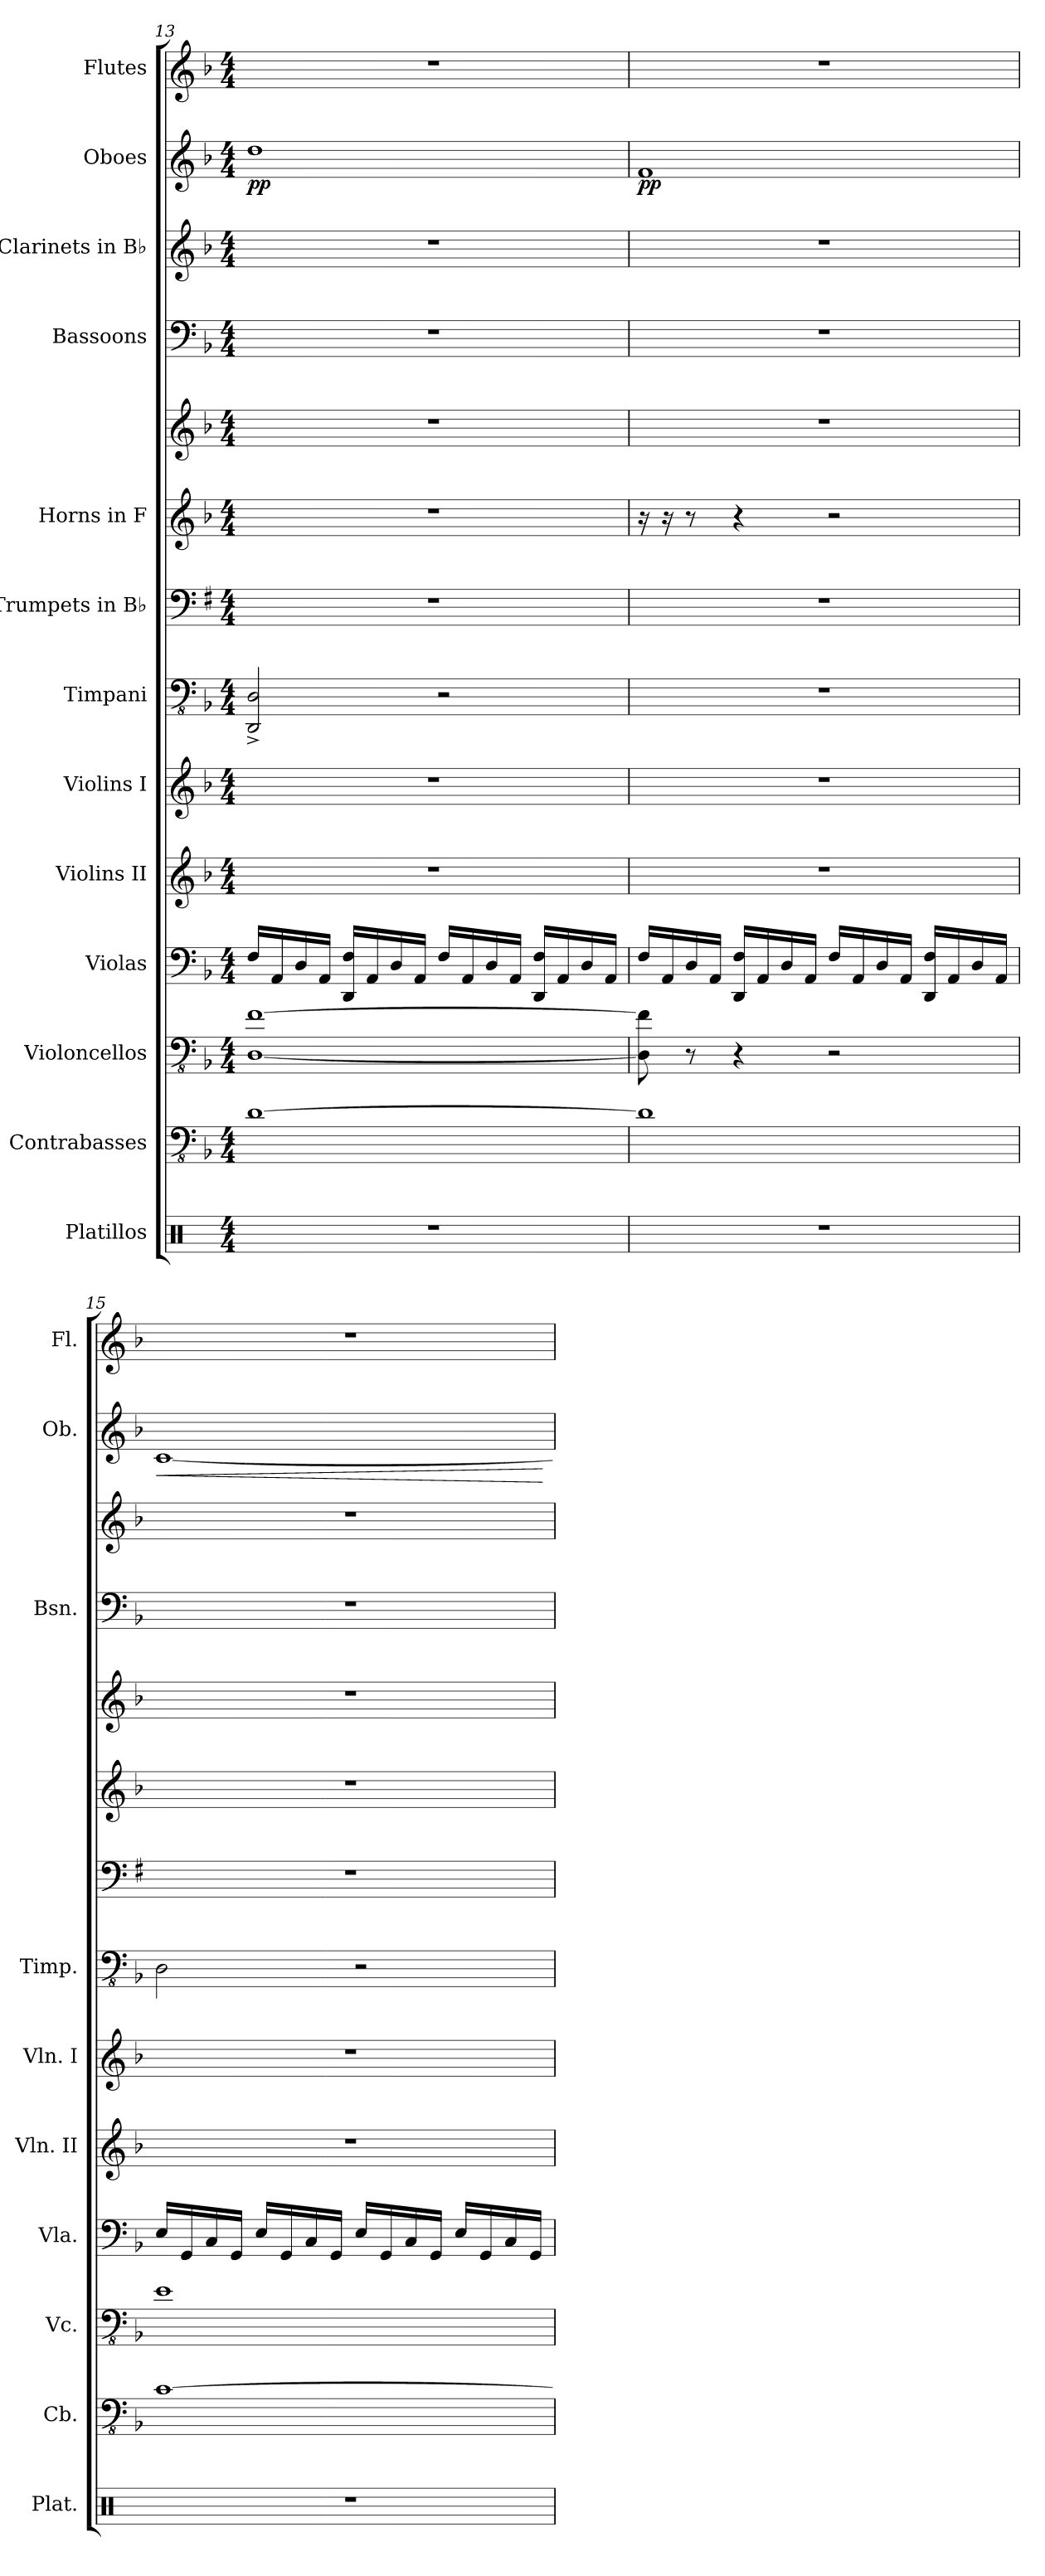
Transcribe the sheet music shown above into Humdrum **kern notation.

**kern	**kern	**kern	**kern	**kern	**kern	**kern	**kern	**kern	**kern	**kern	**kern	**kern	**dynam	**kern
*part13	*part12	*part11	*part10	*part9	*part8	*part7	*part6	*part5	*part5	*part4	*part3	*part2	*part2	*part1
*staff14	*staff13	*staff12	*staff11	*staff10	*staff9	*staff8	*staff7	*staff6	*staff5	*staff4	*staff3	*staff2	*staff2	*staff1
*I"Platillos	*I"Contrabasses	*I"Violoncellos	*I"Violas	*I"Violins II	*I"Violins I	*I"Timpani	*I"Trumpets in B♭	*I"Horns in F	*	*I"Bassoons	*I"Clarinets in B♭	*I"Oboes	*	*I"Flutes
*I'Plat.	*I'Cb.	*I'Vc.	*I'Vla.	*I'Vln. II	*I'Vln. I	*I'Timp.	*	*	*	*I'Bsn.	*	*I'Ob.	*	*I'Fl.
!!LO:PB:g=z
*clefX	*clefFv4	*clefFv4	*clefF4	*clefG2	*clefG2	*clefFv4	*clefF4	*clefG2	*clefG2	*clefF4	*clefG2	*clefG2	*	*clefG2
*	*ITrd7c12	*	*	*	*	*	*ITrd1c2	*ITrd4c7	*ITrd4c7	*	*ITrd1c2	*	*	*
*k[]	*k[b-]	*k[b-]	*k[b-]	*k[b-]	*k[b-]	*k[b-]	*k[b-]	*k[b-e-]	*k[b-e-]	*k[b-]	*k[b-e-a-]	*k[b-]	*	*k[b-]
*M4/4	*M4/4	*M4/4	*M4/4	*M4/4	*M4/4	*M4/4	*M4/4	*M4/4	*M4/4	*M4/4	*M4/4	*M4/4	*	*M4/4
=13	=13	=13	=13	=13	=13	=13	=13	=13	=13	=13	=13	=13	=13	=13
!	!	!	!	!	!	!	!	!	!	!	!	!	!LO:DY:b	!
1r	[1DD	[1DD [1F	16F/LL	1r	1r	2DDD/^ 2DD/^	1r	1r	1r	1r	1r	1dd	pp	1r
.	.	.	16AA/	.	.	.	.	.	.	.	.	.	.	.
.	.	.	16D/	.	.	.	.	.	.	.	.	.	.	.
.	.	.	16AA/JJ	.	.	.	.	.	.	.	.	.	.	.
.	.	.	16DD/ 16F/LL	.	.	.	.	.	.	.	.	.	.	.
.	.	.	16AA/	.	.	.	.	.	.	.	.	.	.	.
.	.	.	16D/	.	.	.	.	.	.	.	.	.	.	.
.	.	.	16AA/JJ	.	.	.	.	.	.	.	.	.	.	.
.	.	.	16F/LL	.	.	2r	.	.	.	.	.	.	.	.
.	.	.	16AA/	.	.	.	.	.	.	.	.	.	.	.
.	.	.	16D/	.	.	.	.	.	.	.	.	.	.	.
.	.	.	16AA/JJ	.	.	.	.	.	.	.	.	.	.	.
.	.	.	16DD/ 16F/LL	.	.	.	.	.	.	.	.	.	.	.
.	.	.	16AA/	.	.	.	.	.	.	.	.	.	.	.
.	.	.	16D/	.	.	.	.	.	.	.	.	.	.	.
.	.	.	16AA/JJ	.	.	.	.	.	.	.	.	.	.	.
=14	=14	=14	=14	=14	=14	=14	=14	=14	=14	=14	=14	=14	=14	=14
!	!	!	!	!	!	!	!	!	!	!	!	!	!LO:DY:b	!
1r	1DD]	8DD\] 8F\]	16F/LL	1r	1r	1r	1r	16r	1r	1r	1r	1f	pp	1r
.	.	.	16AA/	.	.	.	.	16r	.	.	.	.	.	.
.	.	8r	16D/	.	.	.	.	8r	.	.	.	.	.	.
.	.	.	16AA/JJ	.	.	.	.	.	.	.	.	.	.	.
.	.	4r	16DD/ 16F/LL	.	.	.	.	4r	.	.	.	.	.	.
.	.	.	16AA/	.	.	.	.	.	.	.	.	.	.	.
.	.	.	16D/	.	.	.	.	.	.	.	.	.	.	.
.	.	.	16AA/JJ	.	.	.	.	.	.	.	.	.	.	.
.	.	2r	16F/LL	.	.	.	.	2r	.	.	.	.	.	.
.	.	.	16AA/	.	.	.	.	.	.	.	.	.	.	.
.	.	.	16D/	.	.	.	.	.	.	.	.	.	.	.
.	.	.	16AA/JJ	.	.	.	.	.	.	.	.	.	.	.
.	.	.	16DD/ 16F/LL	.	.	.	.	.	.	.	.	.	.	.
.	.	.	16AA/	.	.	.	.	.	.	.	.	.	.	.
.	.	.	16D/	.	.	.	.	.	.	.	.	.	.	.
.	.	.	16AA/JJ	.	.	.	.	.	.	.	.	.	.	.
!!LO:PB:g=z
=15	=15	=15	=15	=15	=15	=15	=15	=15	=15	=15	=15	=15	=15	=15
!	!	!	!	!	!	!	!	!	!	!	!	!	!LO:HP:b	!
1r	[1CC	1E	16E/LL	1r	1r	2DD\	1r	1r	1r	1r	1r	[1c	<	1r
.	.	.	16GG/	.	.	.	.	.	.	.	.	.	.	.
.	.	.	16C/	.	.	.	.	.	.	.	.	.	.	.
.	.	.	16GG/JJ	.	.	.	.	.	.	.	.	.	.	.
.	.	.	16E/LL	.	.	.	.	.	.	.	.	.	.	.
.	.	.	16GG/	.	.	.	.	.	.	.	.	.	.	.
.	.	.	16C/	.	.	.	.	.	.	.	.	.	.	.
.	.	.	16GG/JJ	.	.	.	.	.	.	.	.	.	.	.
.	.	.	16E/LL	.	.	2r	.	.	.	.	.	.	.	.
.	.	.	16GG/	.	.	.	.	.	.	.	.	.	.	.
.	.	.	16C/	.	.	.	.	.	.	.	.	.	.	.
.	.	.	16GG/JJ	.	.	.	.	.	.	.	.	.	.	.
.	.	.	16E/LL	.	.	.	.	.	.	.	.	.	.	.
.	.	.	16GG/	.	.	.	.	.	.	.	.	.	.	.
.	.	.	16C/	.	.	.	.	.	.	.	.	.	.	.
.	.	.	16GG/JJ	.	.	.	.	.	.	.	.	.	.	.
.	.	.	.	.	.	.	.	.	.	.	.	.	[	.
=	=	=	=	=	=	=	=	=	=	=	=	=	=	=
*-	*-	*-	*-	*-	*-	*-	*-	*-	*-	*-	*-	*-	*-	*-
